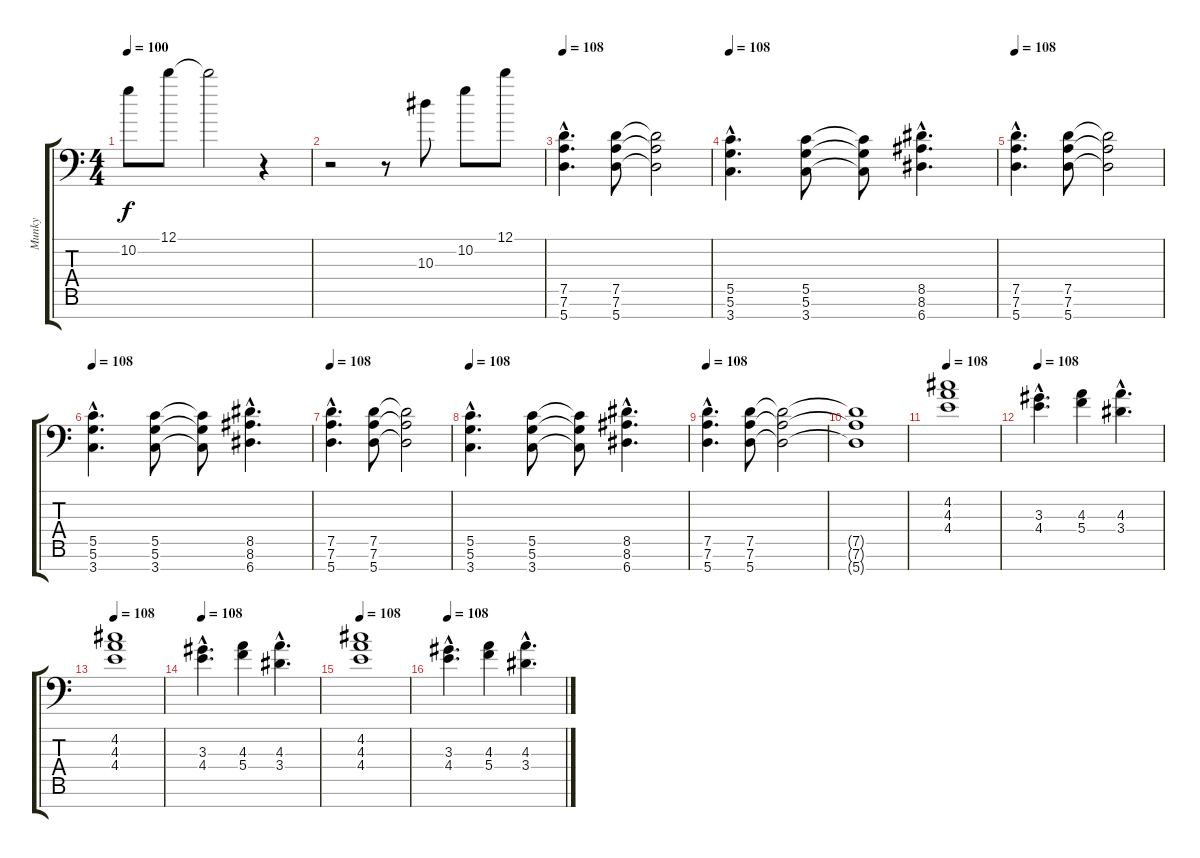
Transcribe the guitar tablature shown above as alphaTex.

\track ("Munky" "Munky") {instrument distortionguitar}
\staff {score tabs}
\tuning (D4 A3 F3 C3 G2 D2 A1) {hide}
\ts (4 4)
\tempo 100
\clef f4
\ks c
10.2{t}.8{dy f} 12.1.8 12.1{t}.2 r.4 |
r.2 r.8 10.3.8 10.2.8 12.1.8 |
\tempo 108
(7.5{hac} 7.6{hac} 5.7{hac}).4{d balance 8} (7.5 7.6 5.7).8 (7.5{t} 7.6{t} 5.7{t}).2 |
\tempo 108
(5.5{hac} 5.6{hac} 3.7{hac}).4{d balance 8} (5.5 5.6 3.7).8 (5.5{t} 5.6{t} 3.7{t}).8 (8.5{hac} 8.6{hac} 6.7{hac}).4{d} |
\tempo 108
(7.5{hac} 7.6{hac} 5.7{hac}).4{d balance 8} (7.5 7.6 5.7).8 (7.5{t} 7.6{t} 5.7{t}).2 |
\tempo 108
(5.5{hac} 5.6{hac} 3.7{hac}).4{d balance 8} (5.5 5.6 3.7).8 (5.5{t} 5.6{t} 3.7{t}).8 (8.5{hac} 8.6{hac} 6.7{hac}).4{d} |
\tempo 108
(7.5{hac} 7.6{hac} 5.7{hac}).4{d balance 8} (7.5 7.6 5.7).8 (7.5{t} 7.6{t} 5.7{t}).2 |
\tempo 108
(5.5{hac} 5.6{hac} 3.7{hac}).4{d balance 8} (5.5 5.6 3.7).8 (5.5{t} 5.6{t} 3.7{t}).8 (8.5{hac} 8.6{hac} 6.7{hac}).4{d} |
\tempo 108
(7.5{hac} 7.6{hac} 5.7{hac}).4{d} (7.5 7.6 5.7).8 (7.5{t} 7.6{t} 5.7{t}).2 |
(7.5{t} 7.6{t} 5.7{t}).1 |
\tempo 108
(4.2 4.3 4.4).1{volume 10 balance 15} |
\tempo 108
(3.3{hac} 4.4{hac}).4{d} (4.3 5.4).4 (4.3{hac} 3.4{hac}).4{d} |
\tempo 108
(4.2 4.3 4.4).1{volume 10 balance 15} |
\tempo 108
(3.3{hac} 4.4{hac}).4{d} (4.3 5.4).4 (4.3{hac} 3.4{hac}).4{d} |
\tempo 108
(4.2 4.3 4.4).1{volume 10 balance 15} |
\tempo 108
(3.3{hac} 4.4{hac}).4{d} (4.3 5.4).4 (4.3{hac} 3.4{hac}).4{d}
